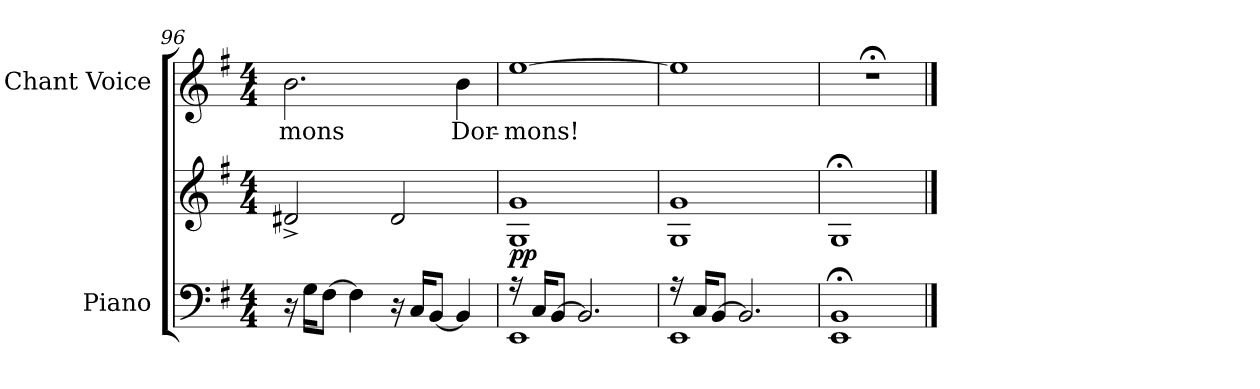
**kern	**kern	**dynam	**kern	**text
*part2	*part2	*part2	*part1	*part1
*staff3	*staff2	*staff2/3	*staff1	*staff1
*I"Piano	*	*	*I"Chant Voice	*
*I'Pno	*	*	*	*
*clefF4	*clefG2	*	*clefG2	*
*k[f#]	*k[f#]	*	*k[f#]	*
*M4/4	*M4/4	*	*M4/4	*
=96	=96	=96	=96	=96
!	!	!	!	!LO:LY:b
16r	2d#X^/	.	2.b\	-mons
16G\KL	.	.	.	.
[8F#\J	.	.	.	.
4F#\]	.	.	.	.
16r	2d#/	.	.	.
16C/KL	.	.	.	.
[8BB/J	.	.	.	.
!	!	!	!	!LO:LY:b
4BB/]	.	.	4b\	Dor-
=97	=97	=97	=97	=97
*^	*	*	*	*
!	!	!	!LO:DY:b	!	!LO:LY:b
16r	1EE	1G 1g	pp	[1ee	-mons!
16C/KL	.	.	.	.	.
[8BB/J	.	.	.	.	.
2.BB/]	.	.	.	.	.
=98	=98	=98	=98	=98	=98
16r	1EE	1G 1g	.	1ee]	.
16C/KL	.	.	.	.	.
[8BB/J	.	.	.	.	.
2.BB/]	.	.	.	.	.
*v	*v	*	*	*	*
=99	=99	=99	=99	=99
1EE;< 1BB;<	1G;<	.	1r;<	.
==	==	==	==	==
*-	*-	*-	*-	*-
